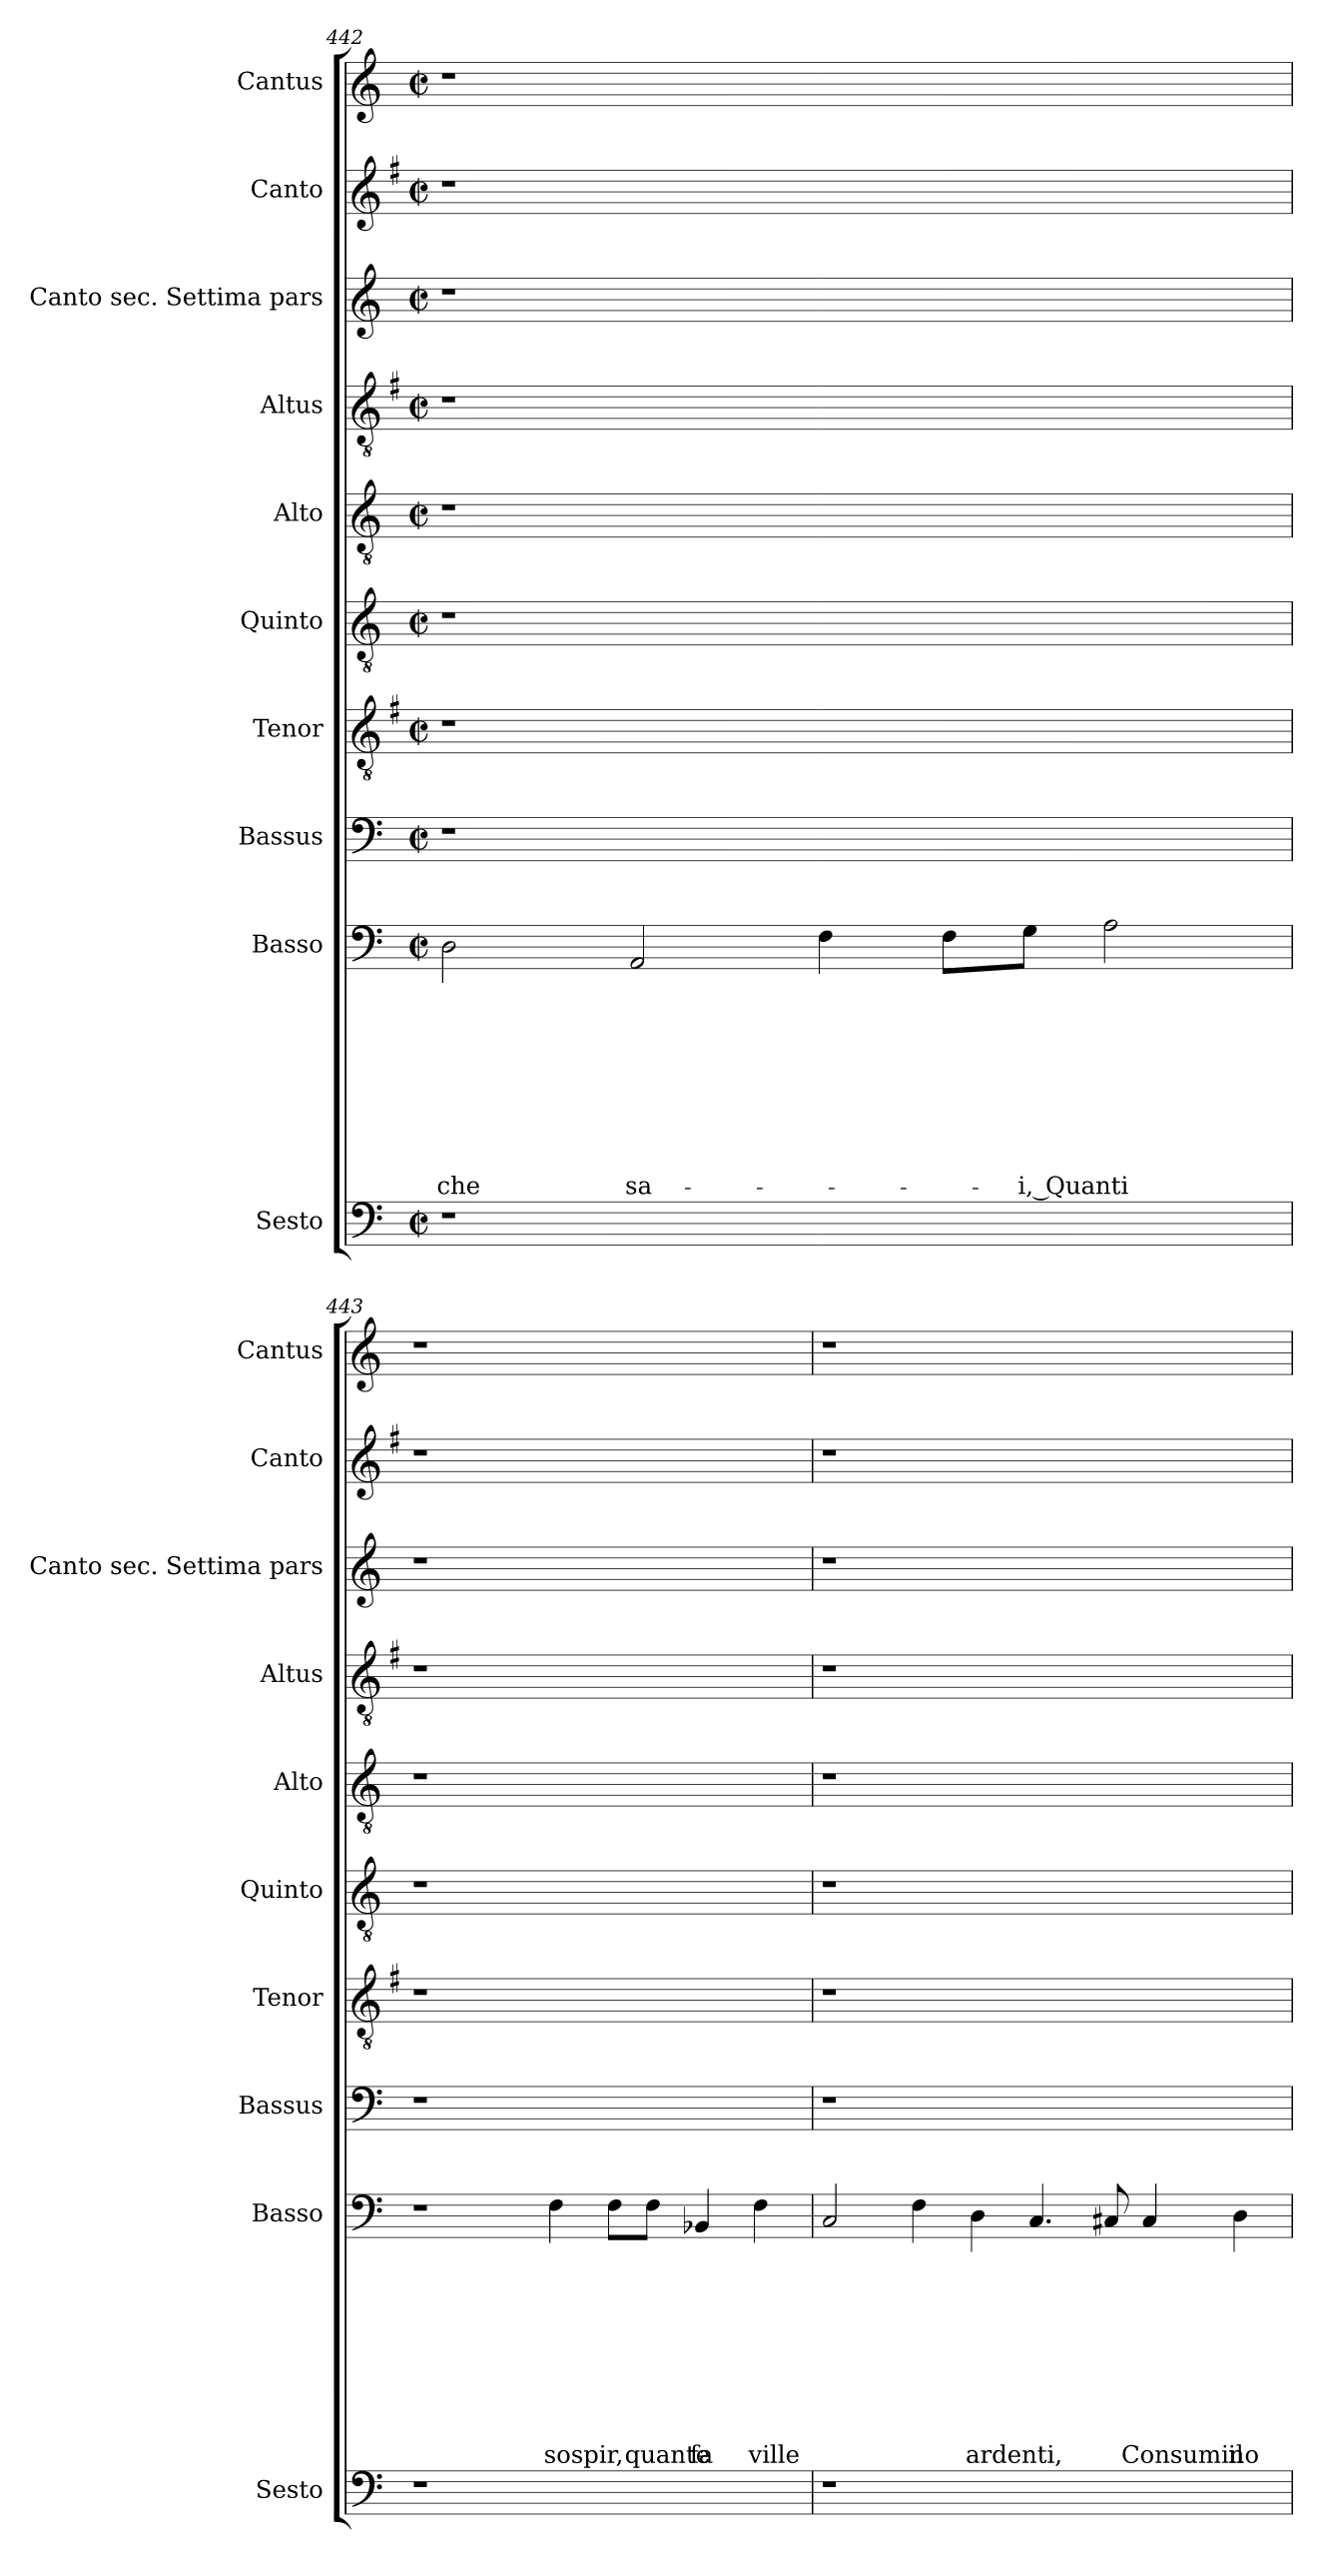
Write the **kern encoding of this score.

**kern	**kern	**text	**text	**text	**text	**text	**text	**text	**text	**text	**kern	**kern	**kern	**kern	**kern	**kern	**kern	**kern
*part10	*part9	*part9	*part9	*part9	*part9	*part9	*part9	*part9	*part9	*part9	*part8	*part7	*part6	*part5	*part4	*part3	*part2	*part1
*staff10	*staff9	*staff9	*staff9	*staff9	*staff9	*staff9	*staff9	*staff9	*staff9	*staff9	*staff8	*staff7	*staff6	*staff5	*staff4	*staff3	*staff2	*staff1
*I"Sesto	*I"Basso	*	*	*	*	*	*	*	*	*	*I"Bassus	*I"Tenor	*I"Quinto	*I"Alto	*I"Altus	*I"Canto sec. Settima pars	*I"Canto	*I"Cantus
*I'Sesto	*I'Basso	*	*	*	*	*	*	*	*	*	*I'Bassus	*I'Tenor	*I'Quinto	*I'Alto	*I'Altus	*I'Canto sec. Settima pars	*I'Canto	*I'Cantus
!!LO:LB:g=z
*clefF4	*clefF4	*	*	*	*	*	*	*	*	*	*clefF4	*clefGv2	*clefGv2	*clefGv2	*clefGv2	*clefG2	*clefG2	*clefG2
*k[]	*k[]	*	*	*	*	*	*	*	*	*	*k[]	*k[f#]	*k[]	*k[]	*k[f#]	*k[]	*k[f#]	*k[]
*C:	*C:	*	*	*	*	*	*	*	*	*	*C:	*G:	*C:	*C:	*G:	*C:	*G:	*C:
*M2/2	*M2/2	*	*	*	*	*	*	*	*	*	*M2/2	*M2/2	*M2/2	*M2/2	*M2/2	*M2/2	*M2/2	*M2/2
*met(c|)	*met(c|)	*	*	*	*	*	*	*	*	*	*met(c|)	*met(c|)	*met(c|)	*met(c|)	*met(c|)	*met(c|)	*met(c|)	*met(c|)
=442	=442	=442	=442	=442	=442	=442	=442	=442	=442	=442	=442	=442	=442	=442	=442	=442	=442	=442
!	!	!	!	!	!	!	!	!	!	!LO:LY:b	!	!	!	!	!	!	!	!
1r	2D\	.	.	.	.	.	.	.	.	che	1r	1r	1r	1r	1r	1r	1r	1r
!	!	!	!	!	!	!	!	!	!	!LO:LY:b	!	!	!	!	!	!	!	!
.	2AA/	.	.	.	.	.	.	.	.	sa-	.	.	.	.	.	.	.	.
1ryy	4F\	.	.	.	.	.	.	.	.	.	1ryy	1ryy	1ryy	1ryy	1ryy	1ryy	1ryy	1ryy
.	8F\L	.	.	.	.	.	.	.	.	.	.	.	.	.	.	.	.	.
!	!	!	!	!	!	!	!	!	!	!LO:LY:b	!	!	!	!	!	!	!	!
.	8G\J	.	.	.	.	.	.	.	.	-i, Quanti	.	.	.	.	.	.	.	.
.	2A\	.	.	.	.	.	.	.	.	.	.	.	.	.	.	.	.	.
=443	=443	=443	=443	=443	=443	=443	=443	=443	=443	=443	=443	=443	=443	=443	=443	=443	=443	=443
1r	1r	.	.	.	.	.	.	.	.	.	1r	1r	1r	1r	1r	1r	1r	1r
!	!	!	!	!	!	!	!	!	!	!LO:LY:b	!	!	!	!	!	!	!	!
1ryy	4F\	.	.	.	.	.	.	.	.	sospir,	1ryy	1ryy	1ryy	1ryy	1ryy	1ryy	1ryy	1ryy
.	8F\L	.	.	.	.	.	.	.	.	.	.	.	.	.	.	.	.	.
!	!	!	!	!	!	!	!	!	!	!LO:LY:b	!	!	!	!	!	!	!	!
.	8F\J	.	.	.	.	.	.	.	.	quante	.	.	.	.	.	.	.	.
!	!	!	!	!	!	!	!	!	!	!LO:LY:b	!	!	!	!	!	!	!	!
.	4BB-X/	.	.	.	.	.	.	.	.	fa	.	.	.	.	.	.	.	.
!	!	!	!	!	!	!	!	!	!	!LO:LY:b	!	!	!	!	!	!	!	!
.	4F\	.	.	.	.	.	.	.	.	ville	.	.	.	.	.	.	.	.
=444	=444	=444	=444	=444	=444	=444	=444	=444	=444	=444	=444	=444	=444	=444	=444	=444	=444	=444
1r	2C/	.	.	.	.	.	.	.	.	.	1r	1r	1r	1r	1r	1r	1r	1r
.	4F\	.	.	.	.	.	.	.	.	.	.	.	.	.	.	.	.	.
!	!	!	!	!	!	!	!	!	!	!LO:LY:b	!	!	!	!	!	!	!	!
.	4D\	.	.	.	.	.	.	.	.	ardenti,	.	.	.	.	.	.	.	.
1ryy	4.C/	.	.	.	.	.	.	.	.	.	1ryy	1ryy	1ryy	1ryy	1ryy	1ryy	1ryy	1ryy
.	8C#X/	.	.	.	.	.	.	.	.	.	.	.	.	.	.	.	.	.
!	!	!	!	!	!	!	!	!	!	!LO:LY:b	!	!	!	!	!	!	!	!
.	4C#/	.	.	.	.	.	.	.	.	Consumino	.	.	.	.	.	.	.	.
!	!	!	!	!	!	!	!	!	!	!LO:LY:b	!	!	!	!	!	!	!	!
.	4D\	.	.	.	.	.	.	.	.	il	.	.	.	.	.	.	.	.
=	=	=	=	=	=	=	=	=	=	=	=	=	=	=	=	=	=	=
*-	*-	*-	*-	*-	*-	*-	*-	*-	*-	*-	*-	*-	*-	*-	*-	*-	*-	*-
